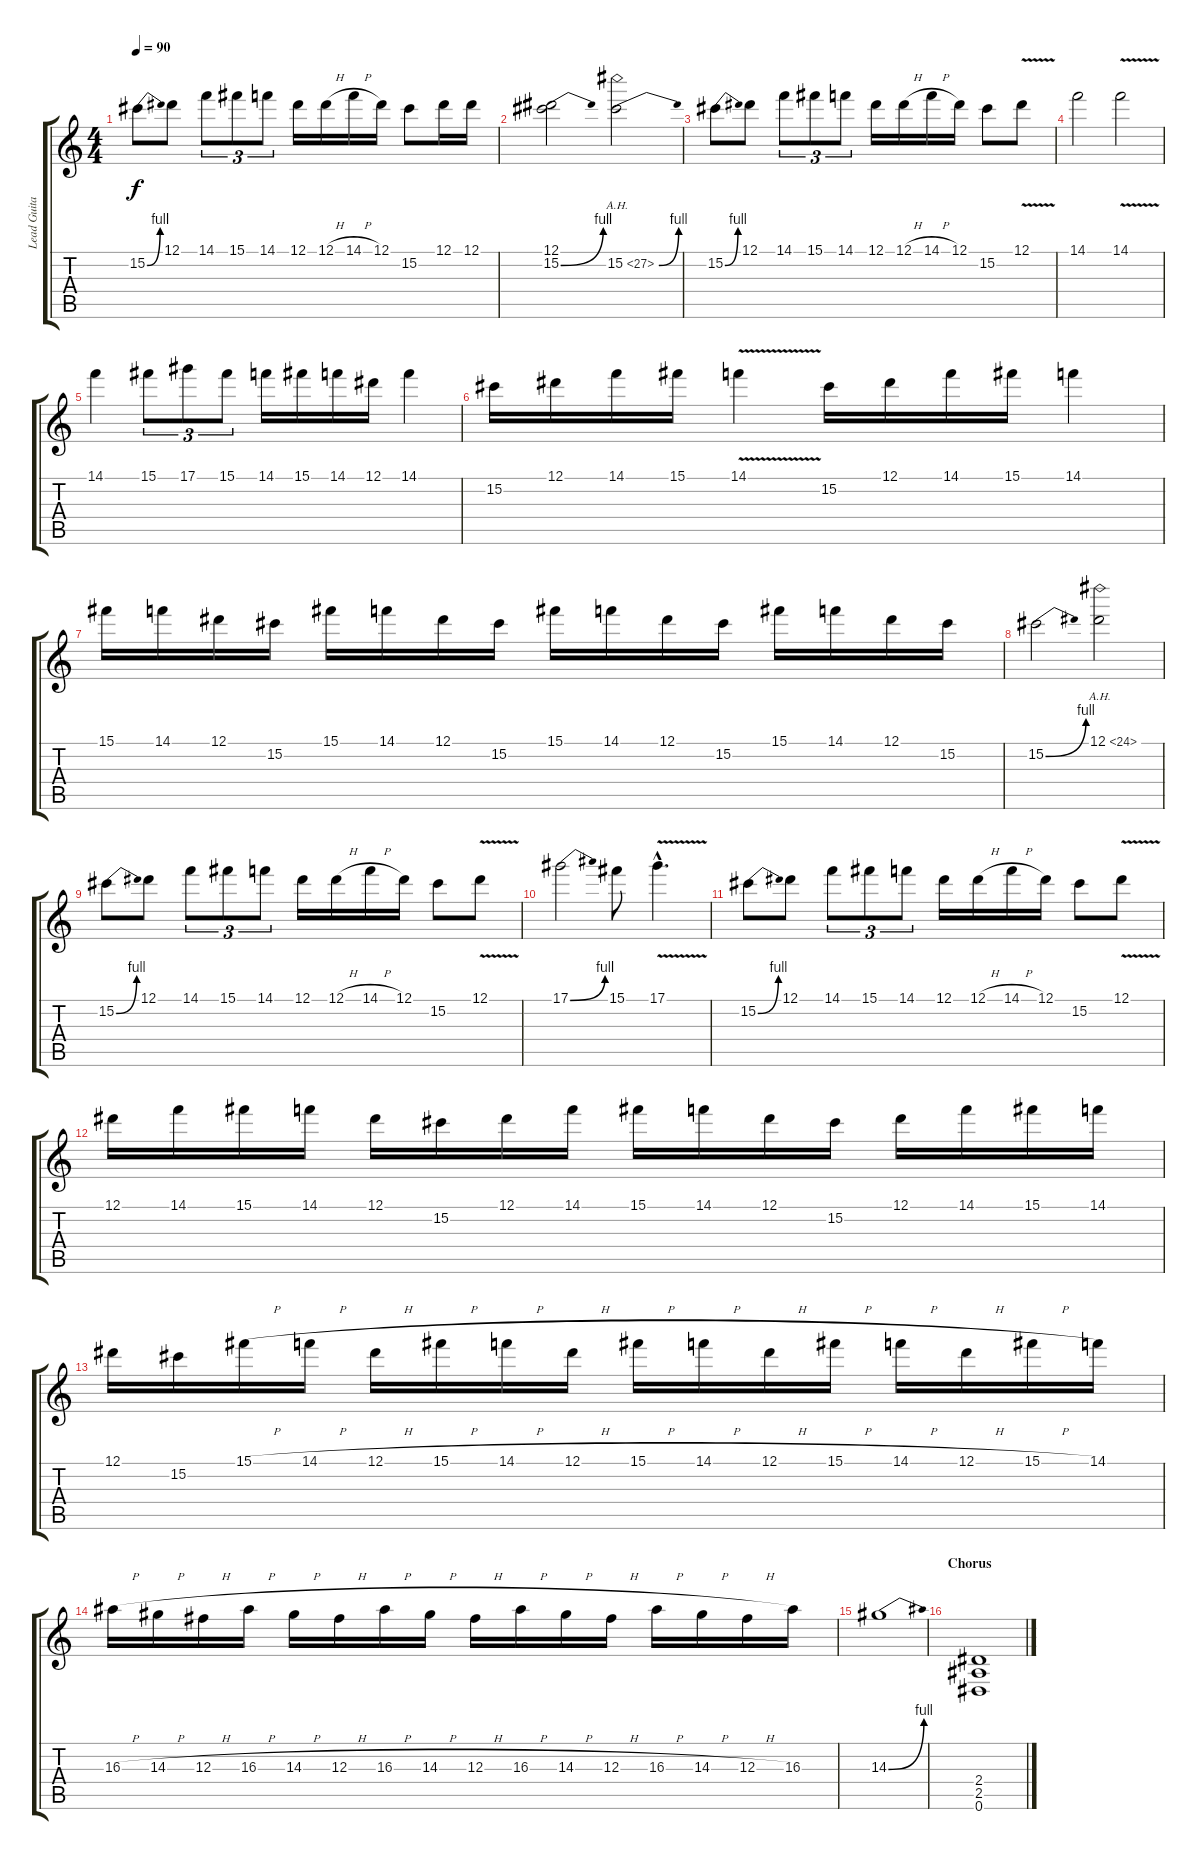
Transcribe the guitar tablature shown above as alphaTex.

\track ("Lead Guitar" "Lead Guita") {instrument distortionguitar}
\staff {score tabs}
\tuning (Eb4 Bb3 Gb3 Db3 Ab2 Eb2) {hide}
\ts (4 4)
\tempo 90
\clef g2
\ks c
15.2{be (bend 0 0 60 4)}.8{dy f} 12.1.8 14.1.8{tu (3 2)} 15.1.8{tu (3 2)} 14.1.8{tu (3 2)} 12.1.16 12.1{h}.16 14.1{h}.16 12.1.16 15.2.8 12.1.16 12.1.16 |
(12.1 15.2{be (bend 0 0 60 4)}).2 15.2{be (bend 0 0 60 4) ah 12}.2 |
15.2{be (bend 0 0 60 4)}.8 12.1.8 14.1.8{tu (3 2)} 15.1.8{tu (3 2)} 14.1.8{tu (3 2)} 12.1.16 12.1{h}.16 14.1{h}.16 12.1.16 15.2.8 12.1{v}.8 |
14.1.2 14.1{v}.2 |
14.1.4 15.1.8{tu (3 2)} 17.1.8{tu (3 2)} 15.1.8{tu (3 2)} 14.1.16 15.1.16 14.1.16 12.1.16 14.1.4 |
15.2.16 12.1.16 14.1.16 15.1.16 14.1{v}.4 15.2.16 12.1.16 14.1.16 15.1.16 14.1.4 |
15.1.16 14.1.16 12.1.16 15.2.16 15.1.16 14.1.16 12.1.16 15.2.16 15.1.16 14.1.16 12.1.16 15.2.16 15.1.16 14.1.16 12.1.16 15.2.16 |
15.2{be (bend 0 0 60 4)}.2 12.1{ah 12}.2 |
15.2{be (bend 0 0 60 4)}.8 12.1.8 14.1.8{tu (3 2)} 15.1.8{tu (3 2)} 14.1.8{tu (3 2)} 12.1.16 12.1{h}.16 14.1{h}.16 12.1.16 15.2.8 12.1{v}.8 |
17.1{be (bend 0 0 60 4)}.2 15.1.8 17.1{v hac}.4{d} |
15.2{be (bend 0 0 60 4)}.8 12.1.8 14.1.8{tu (3 2)} 15.1.8{tu (3 2)} 14.1.8{tu (3 2)} 12.1.16 12.1{h}.16 14.1{h}.16 12.1.16 15.2.8 12.1{v}.8 |
12.1.16 14.1.16 15.1.16 14.1.16 12.1.16 15.2.16 12.1.16 14.1.16 15.1.16 14.1.16 12.1.16 15.2.16 12.1.16 14.1.16 15.1.16 14.1.16 |
12.1.16 15.2.16 15.1{h}.16 14.1{h}.16 12.1{h}.16 15.1{h}.16 14.1{h}.16 12.1{h}.16 15.1{h}.16 14.1{h}.16 12.1{h}.16 15.1{h}.16 14.1{h}.16 12.1{h}.16 15.1{h}.16 14.1.16 |
16.3{h}.16 14.3{h}.16 12.3{h}.16 16.3{h}.16 14.3{h}.16 12.3{h}.16 16.3{h}.16 14.3{h}.16 12.3{h}.16 16.3{h}.16 14.3{h}.16 12.3{h}.16 16.3{h}.16 14.3{h}.16 12.3{h}.16 16.3.16 |
14.3{be (bend 0 0 60 4)}.1 |
\section ("" "Chorus")
(2.4 2.5 0.6).1
